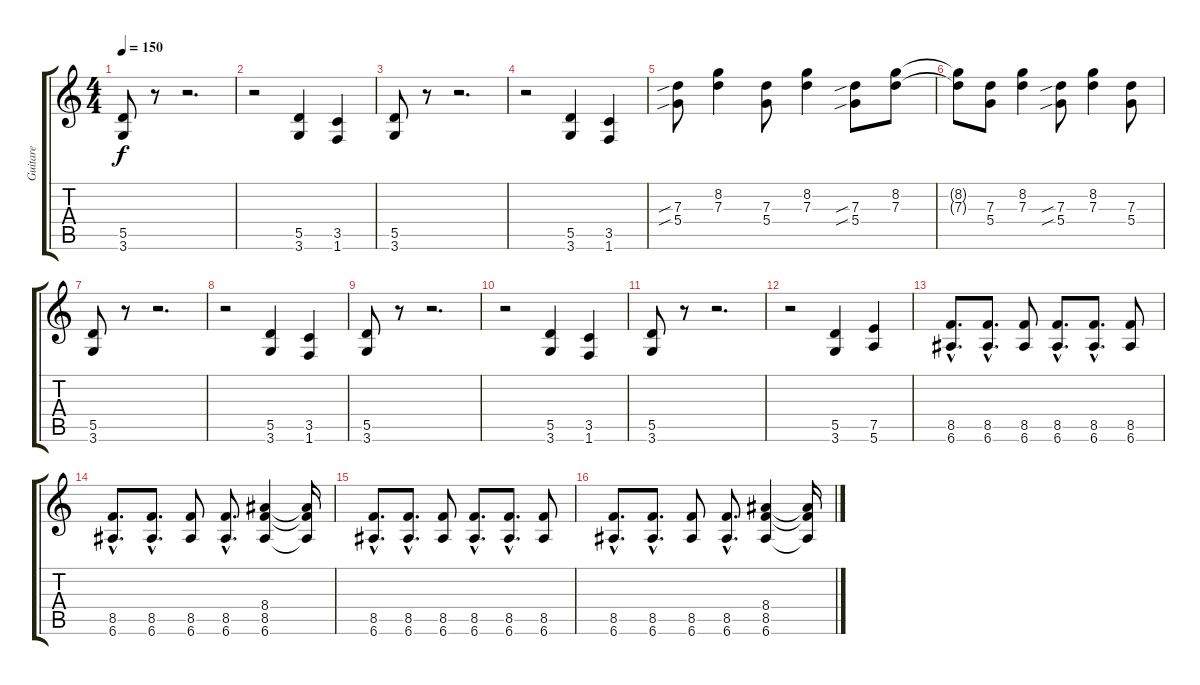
\track ("Guitare" "Guitare") {instrument overdrivenguitar}
\staff {score tabs}
\tuning (E4 B3 G3 D3 A2 E2) {hide}
\ts (4 4)
\tempo 150
\clef g2
\ks c
(5.5 3.6).8{dy f} r.8 r.2{d} |
r.2 (5.5 3.6).4 (3.5 1.6).4 |
(5.5 3.6).8 r.8 r.2{d} |
r.2 (5.5 3.6).4 (3.5 1.6).4 |
(7.3{sib} 5.4{sib}).8 (8.2 7.3).4 (7.3 5.4).8 (8.2 7.3).4 (7.3{sib} 5.4{sib}).8 (8.2 7.3).8 |
(8.2{t} 7.3{t}).8 (7.3 5.4).8 (8.2 7.3).4 (7.3{sib} 5.4{sib}).8 (8.2 7.3).4 (7.3 5.4).8 |
(5.5 3.6).8 r.8 r.2{d} |
r.2 (5.5 3.6).4 (3.5 1.6).4 |
(5.5 3.6).8 r.8 r.2{d} |
r.2 (5.5 3.6).4 (3.5 1.6).4 |
(5.5 3.6).8 r.8 r.2{d} |
r.2 (5.5 3.6).4 (7.5 5.6).4 |
(8.5{hac} 6.6{hac}).8{d balance 11} (8.5{hac} 6.6{hac}).8{d} (8.5 6.6).8 (8.5{hac} 6.6{hac}).8{d} (8.5{hac} 6.6{hac}).8{d} (8.5 6.6).8 |
(8.5{hac} 6.6{hac}).8{d} (8.5{hac} 6.6{hac}).8{d} (8.5 6.6).8 (8.5{hac} 6.6{hac}).8{d} (8.4 8.5 6.6).4 (8.4{t} 8.5{t} 6.6{t}).16 |
(8.5{hac} 6.6{hac}).8{d} (8.5{hac} 6.6{hac}).8{d} (8.5 6.6).8 (8.5{hac} 6.6{hac}).8{d} (8.5{hac} 6.6{hac}).8{d} (8.5 6.6).8 |
(8.5{hac} 6.6{hac}).8{d} (8.5{hac} 6.6{hac}).8{d} (8.5 6.6).8 (8.5{hac} 6.6{hac}).8{d} (8.4 8.5 6.6).4 (8.4{t} 8.5{t} 6.6{t}).16
